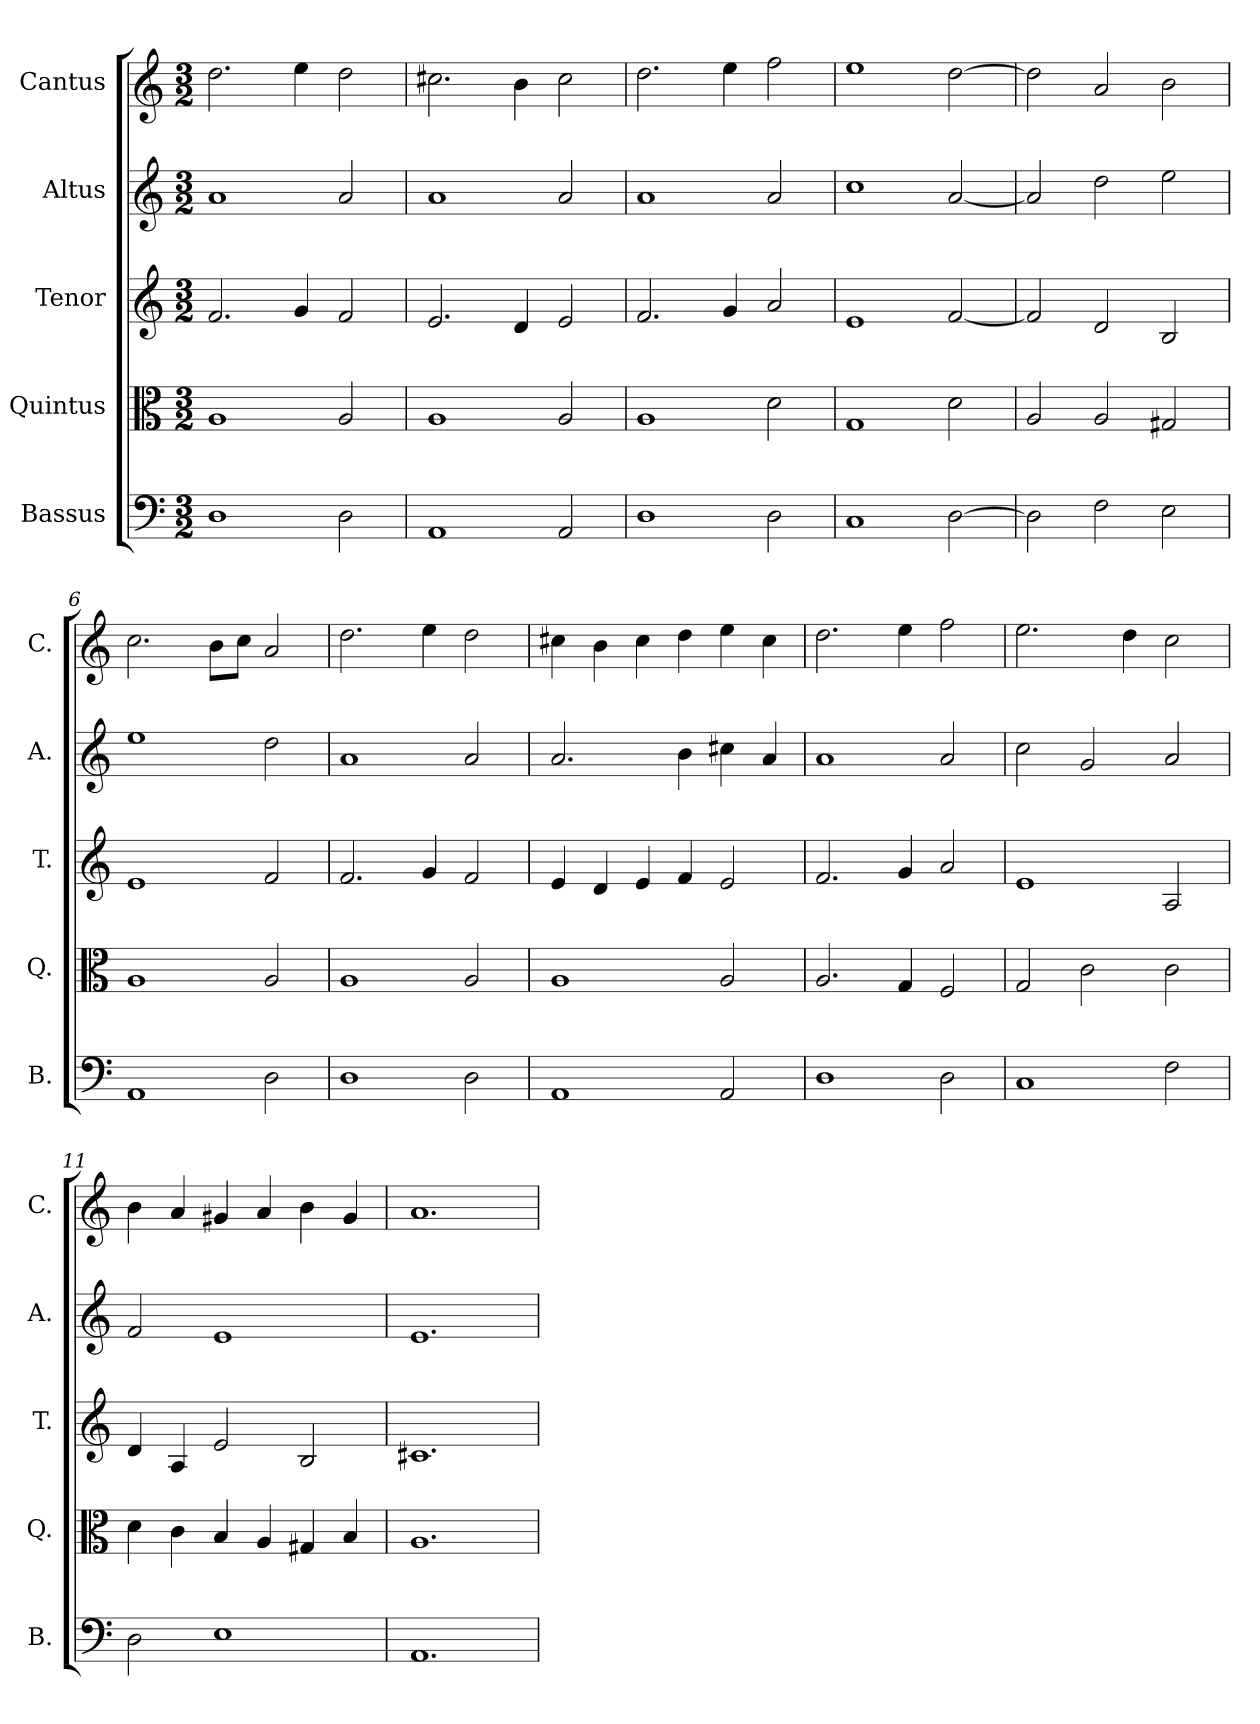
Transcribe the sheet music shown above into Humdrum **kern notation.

**kern	**kern	**kern	**kern	**kern
*part5	*part4	*part3	*part2	*part1
*staff5	*staff4	*staff3	*staff2	*staff1
*I"Bassus	*I"Quintus	*I"Tenor	*I"Altus	*I"Cantus
*I'B.	*I'Q.	*I'T.	*I'A.	*I'C.
*clefF4	*clefC3	*clefG2	*clefG2	*clefG2
*k[]	*k[]	*k[]	*k[]	*k[]
*C:	*C:	*C:	*C:	*C:
*M3/2	*M3/2	*M3/2	*M3/2	*M3/2
=1	=1	=1	=1	=1
1D\	1A/	2.f/	1a/	2.dd\
.	.	4g/	.	4ee\
2D\	2A/	2f/	2a/	2dd\
=2	=2	=2	=2	=2
1AA/	1A/	2.e/	1a/	2.cc#X\
.	.	4d/	.	4b\
2AA/	2A/	2e/	2a/	2cc#\
=3	=3	=3	=3	=3
1D\	1A/	2.f/	1a/	2.dd\
.	.	4g/	.	4ee\
2D\	2d\	2a/	2a/	2ff\
=4	=4	=4	=4	=4
1C/	1G/	1e/	1cc\	1ee\
[2D\	2d\	[2f/	[2a/	[2dd\
=5	=5	=5	=5	=5
2D\]	2A/	2f/]	2a/]	2dd\]
2F\	2A/	2d/	2dd\	2a/
2E\	2G#X/	2B/	2ee\	2b\
=6	=6	=6	=6	=6
1AA/	1A/	1e/	1ee\	2.cc\
.	.	.	.	8b\L
.	.	.	.	8cc\J
2D\	2A/	2f/	2dd\	2a/
=7	=7	=7	=7	=7
1D\	1A/	2.f/	1a/	2.dd\
.	.	4g/	.	4ee\
2D\	2A/	2f/	2a/	2dd\
=8	=8	=8	=8	=8
1AA/	1A/	4e/	2.a/	4cc#X\
.	.	4d/	.	4b\
.	.	4e/	.	4cc#\
.	.	4f/	4b\	4dd\
2AA/	2A/	2e/	4cc#X\	4ee\
.	.	.	4a/	4cc#\
=9	=9	=9	=9	=9
1D\	2.A/	2.f/	1a/	2.dd\
.	4G/	4g/	.	4ee\
2D\	2F/	2a/	2a/	2ff\
!!LO:LB:g=z
=10	=10	=10	=10	=10
1C/	2G/	1e/	2cc\	2.ee\
.	2c\	.	2g/	.
.	.	.	.	4dd\
2F\	2c\	2A/	2a/	2cc\
=11	=11	=11	=11	=11
2D\	4d\	4d/	2f/	4b\
.	4c\	4A/	.	4a/
1E\	4B/	2e/	1e/	4g#X/
.	4A/	.	.	4a/
.	4G#X/	2B/	.	4b\
.	4B/	.	.	4g#/
=12	=12	=12	=12	=12
1.AA/	1.A/	1.c#X/	1.e/	1.a/
=	=	=	=	=
*-	*-	*-	*-	*-
